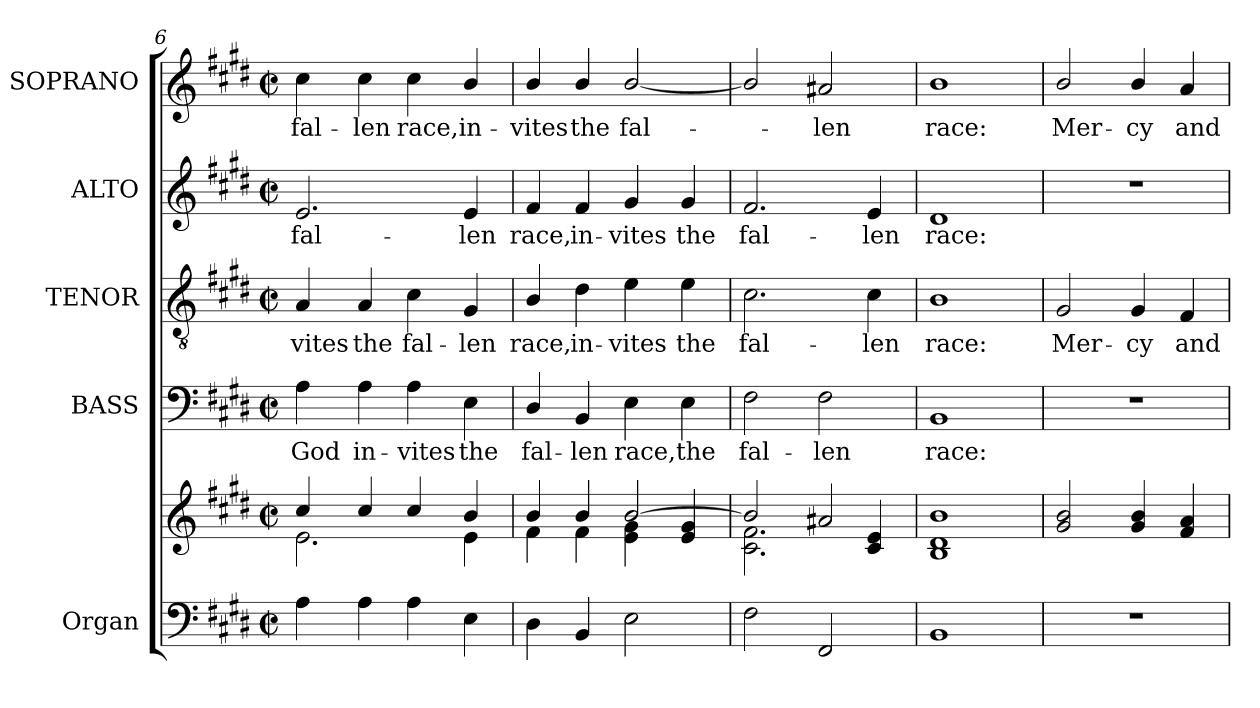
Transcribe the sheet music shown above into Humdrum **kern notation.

**kern	**kern	**kern	**text	**kern	**text	**kern	**text	**kern	**text
*part5	*part5	*part4	*part4	*part3	*part3	*part2	*part2	*part1	*part1
*staff6	*staff5	*staff4	*staff4	*staff3	*staff3	*staff2	*staff2	*staff1	*staff1
*I"Organ	*	*I"BASS	*	*I"TENOR	*	*I"ALTO	*	*I"SOPRANO	*
*I'Org.	*	*I'B.	*	*I'T.	*	*I'A.	*	*I'S.	*
*clefF4	*clefG2	*clefF4	*	*clefGv2	*	*clefG2	*	*clefG2	*
*	*	*	*	*ITrd7c12	*	*	*	*	*
*k[f#c#g#d#]	*k[f#c#g#d#]	*k[f#c#g#d#]	*	*k[f#c#g#d#]	*	*k[f#c#g#d#]	*	*k[f#c#g#d#]	*
*E:	*E:	*E:	*	*E:	*	*E:	*	*E:	*
*M2/2	*M2/2	*M2/2	*	*M2/2	*	*M2/2	*	*M2/2	*
*met(c|)	*met(c|)	*met(c|)	*	*met(c|)	*	*met(c|)	*	*met(c|)	*
=6	=6	=6	=6	=6	=6	=6	=6	=6	=6
*	*^	*	*	*	*	*	*	*	*
!	!	!	!	!LO:LY:b:color=#000000	!	!	!	!	!	!
!	!	!	!	!	!	!LO:LY:b:color=#000000	!	!	!	!
!	!	!	!	!	!	!	!	!LO:LY:b:color=#000000	!	!
!	!	!	!	!	!	!	!	!	!	!LO:LY:b:color=#000000
4Ai\	4cc#i/	2.ei\	4Ai\	God	4AAi/	-vites	2.ei/	fal-	4cc#i\	fal-
!	!	!	!	!LO:LY:b:color=#000000	!	!	!	!	!	!
!	!	!	!	!	!	!LO:LY:b:color=#000000	!	!	!	!
!	!	!	!	!	!	!	!	!	!	!LO:LY:b:color=#000000
4Ai\	4cc#i/	.	4Ai\	in-	4AAi/	the	.	.	4cc#i\	-len
!	!	!	!	!LO:LY:b:color=#000000	!	!	!	!	!	!
!	!	!	!	!	!	!LO:LY:b:color=#000000	!	!	!	!
!	!	!	!	!	!	!	!	!	!	!LO:LY:b:color=#000000
4Ai\	4cc#i/	.	4Ai\	-vites	4C#i\	fal-	.	.	4cc#i\	race,
!	!	!	!	!LO:LY:b:color=#000000	!	!	!	!	!	!
!	!	!	!	!	!	!LO:LY:b:color=#000000	!	!	!	!
!	!	!	!	!	!	!	!	!LO:LY:b:color=#000000	!	!
!	!	!	!	!	!	!	!	!	!	!LO:LY:b:color=#000000
4Ei\	4bi/	4ei\	4Ei\	the	4GG#i/	-len	4ei/	-len	4bi/	in-
=7	=7	=7	=7	=7	=7	=7	=7	=7	=7	=7
!	!	!	!	!LO:LY:b:color=#000000	!	!	!	!	!	!
!	!	!	!	!	!	!LO:LY:b:color=#000000	!	!	!	!
!	!	!	!	!	!	!	!	!LO:LY:b:color=#000000	!	!
!	!	!	!	!	!	!	!	!	!	!LO:LY:b:color=#000000
4D#i\	4bi/	4f#i\	4D#i/	fal-	4BBi/	race,	4f#i/	race,	4bi/	-vites
!	!	!	!	!LO:LY:b:color=#000000	!	!	!	!	!	!
!	!	!	!	!	!	!LO:LY:b:color=#000000	!	!	!	!
!	!	!	!	!	!	!	!	!LO:LY:b:color=#000000	!	!
!	!	!	!	!	!	!	!	!	!	!LO:LY:b:color=#000000
4BBi/	4bi/	4f#i\	4BBi/	-len	4D#i\	in-	4f#i/	in-	4bi/	the
!	!	!	!	!LO:LY:b:color=#000000	!	!	!	!	!	!
!	!	!	!	!	!	!LO:LY:b:color=#000000	!	!	!	!
!	!	!	!	!	!	!	!	!LO:LY:b:color=#000000	!	!
!	!	!	!	!	!	!	!	!	!	!LO:LY:b:color=#000000
2Ei\	[2bi/	4ei\ 4g#i	4Ei\	race,	4Ei\	-vites	4g#i/	-vites	[2bi/	fal-
!	!	!	!	!LO:LY:b:color=#000000	!	!	!	!	!	!
!	!	!	!	!	!	!LO:LY:b:color=#000000	!	!	!	!
!	!	!	!	!	!	!	!	!LO:LY:b:color=#000000	!	!
.	.	4ei/ 4g#i	4Ei\	the	4Ei\	the	4g#i/	the	.	.
!!LO:LB:g=z
=8	=8	=8	=8	=8	=8	=8	=8	=8	=8	=8
!	!	!	!	!LO:LY:b:color=#000000	!	!	!	!	!	!
!	!	!	!	!	!	!LO:LY:b:color=#000000	!	!	!	!
!	!	!	!	!	!	!	!	!LO:LY:b:color=#000000	!	!
2F#i\	2bi/]	2.c#i\ 2.f#i	2F#i\	fal-	2.C#i\	fal-	2.f#i/	fal-	2bi/]	.
!	!	!	!	!LO:LY:b:color=#000000	!	!	!	!	!	!
!	!	!	!	!	!	!	!	!	!	!LO:LY:b:color=#000000
2FF#i/	2a#Xi/	.	2F#i\	-len	.	.	.	.	2a#Xi/	-len
!	!	!	!	!	!	!LO:LY:b:color=#000000	!	!	!	!
!	!	!	!	!	!	!	!	!LO:LY:b:color=#000000	!	!
.	.	4c#i/ 4ei	.	.	4C#i\	-len	4ei/	-len	.	.
=9	=9	=9	=9	=9	=9	=9	=9	=9	=9	=9
!	!	!	!	!LO:LY:b:color=#000000	!	!	!	!	!	!
!	!	!	!	!	!	!LO:LY:b:color=#000000	!	!	!	!
!	!	!	!	!	!	!	!	!LO:LY:b:color=#000000	!	!
!	!	!	!	!	!	!	!	!	!	!LO:LY:b:color=#000000
1BBi	1bi	1Bi 1d#i	1BBi	race:	1BBi	race:	1d#i	race:	1bi	race:
*	*v	*v	*	*	*	*	*	*	*	*
=10	=10	=10	=10	=10	=10	=10	=10	=10	=10
*	*^	*	*	*	*	*	*	*	*
!	!	!	!	!	!	!LO:LY:b:color=#000000	!	!	!	!
*	*v	*v	*	*	*	*	*	*	*	*
*	*^	*	*	*	*	*	*	*	*
!	!	!	!	!	!	!	!	!	!	!LO:LY:b:color=#000000
*	*v	*v	*	*	*	*	*	*	*	*
1r	2g#i/ 2bi	1r	.	2GG#i/	Mer-	1r	.	2bi/	Mer-
!	!	!	!	!	!LO:LY:b:color=#000000	!	!	!	!
!	!	!	!	!	!	!	!	!	!LO:LY:b:color=#000000
.	4g#i/ 4bi	.	.	4GG#i/	-cy	.	.	4bi/	-cy
!	!	!	!	!	!LO:LY:b:color=#000000	!	!	!	!
!	!	!	!	!	!	!	!	!	!LO:LY:b:color=#000000
.	4f#i/ 4ai	.	.	4FF#i/	and	.	.	4ai/	and
=	=	=	=	=	=	=	=	=	=
*-	*-	*-	*-	*-	*-	*-	*-	*-	*-
